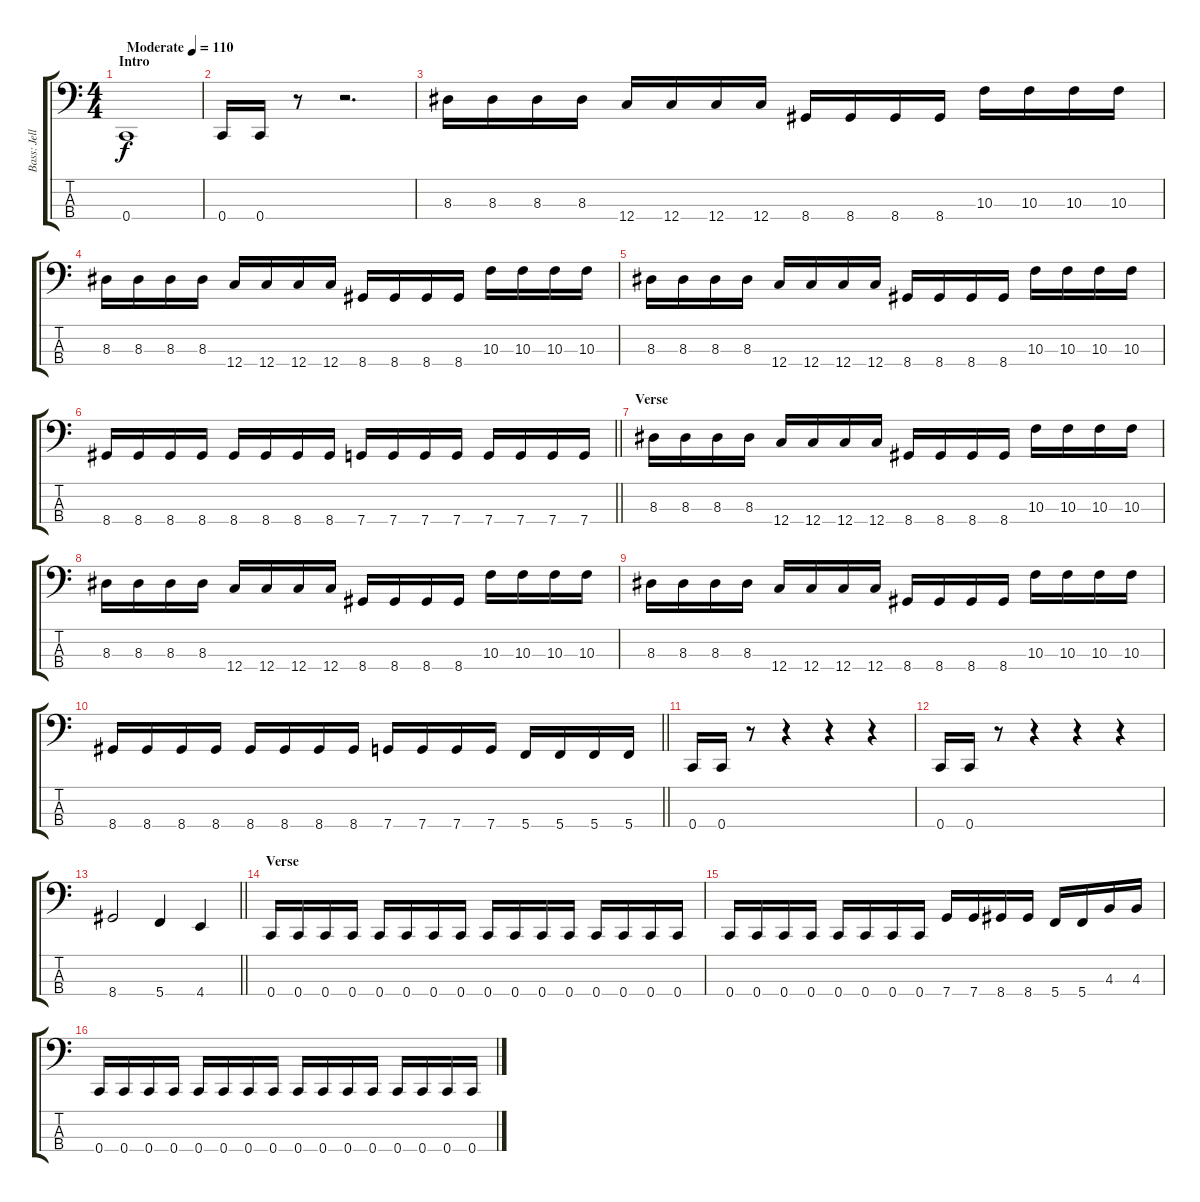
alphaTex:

\track ("Bass: Jelle" "Bass: Jell") {instrument electricbassfinger}
\staff {score tabs}
\tuning (F2 C2 G1 C1) {hide}
\ts (4 4)
\section ("" "Intro")
\tempo (110 "Moderate")
\clef f4
\ks c
0.4.1{dy f instrument electricbassfinger} |
0.4.16 0.4.16 r.8 r.2{d} |
8.3.16 8.3.16 8.3.16 8.3.16 12.4.16 12.4.16 12.4.16 12.4.16 8.4.16 8.4.16 8.4.16 8.4.16 10.3.16 10.3.16 10.3.16 10.3.16 |
8.3.16 8.3.16 8.3.16 8.3.16 12.4.16 12.4.16 12.4.16 12.4.16 8.4.16 8.4.16 8.4.16 8.4.16 10.3.16 10.3.16 10.3.16 10.3.16 |
8.3.16 8.3.16 8.3.16 8.3.16 12.4.16 12.4.16 12.4.16 12.4.16 8.4.16 8.4.16 8.4.16 8.4.16 10.3.16 10.3.16 10.3.16 10.3.16 |
\barLineRight lightlight
8.4.16 8.4.16 8.4.16 8.4.16 8.4.16 8.4.16 8.4.16 8.4.16 7.4.16 7.4.16 7.4.16 7.4.16 7.4.16 7.4.16 7.4.16 7.4.16 |
\section ("" "Verse")
8.3.16 8.3.16 8.3.16 8.3.16 12.4.16 12.4.16 12.4.16 12.4.16 8.4.16 8.4.16 8.4.16 8.4.16 10.3.16 10.3.16 10.3.16 10.3.16 |
8.3.16 8.3.16 8.3.16 8.3.16 12.4.16 12.4.16 12.4.16 12.4.16 8.4.16 8.4.16 8.4.16 8.4.16 10.3.16 10.3.16 10.3.16 10.3.16 |
8.3.16 8.3.16 8.3.16 8.3.16 12.4.16 12.4.16 12.4.16 12.4.16 8.4.16 8.4.16 8.4.16 8.4.16 10.3.16 10.3.16 10.3.16 10.3.16 |
\barLineRight lightlight
8.4.16 8.4.16 8.4.16 8.4.16 8.4.16 8.4.16 8.4.16 8.4.16 7.4.16 7.4.16 7.4.16 7.4.16 5.4.16 5.4.16 5.4.16 5.4.16 |
\section ("" "")
0.4.16 0.4.16 r.8 r.4 r.4 r.4 |
0.4.16 0.4.16 r.8 r.4 r.4 r.4 |
\barLineRight lightlight
8.4.2 5.4.4 4.4.4 |
\section ("" "Verse")
0.4.16 0.4.16 0.4.16 0.4.16 0.4.16 0.4.16 0.4.16 0.4.16 0.4.16 0.4.16 0.4.16 0.4.16 0.4.16 0.4.16 0.4.16 0.4.16 |
0.4.16 0.4.16 0.4.16 0.4.16 0.4.16 0.4.16 0.4.16 0.4.16 7.4.16 7.4.16 8.4.16 8.4.16 5.4.16 5.4.16 4.3.16 4.3.16 |
0.4.16 0.4.16 0.4.16 0.4.16 0.4.16 0.4.16 0.4.16 0.4.16 0.4.16 0.4.16 0.4.16 0.4.16 0.4.16 0.4.16 0.4.16 0.4.16
